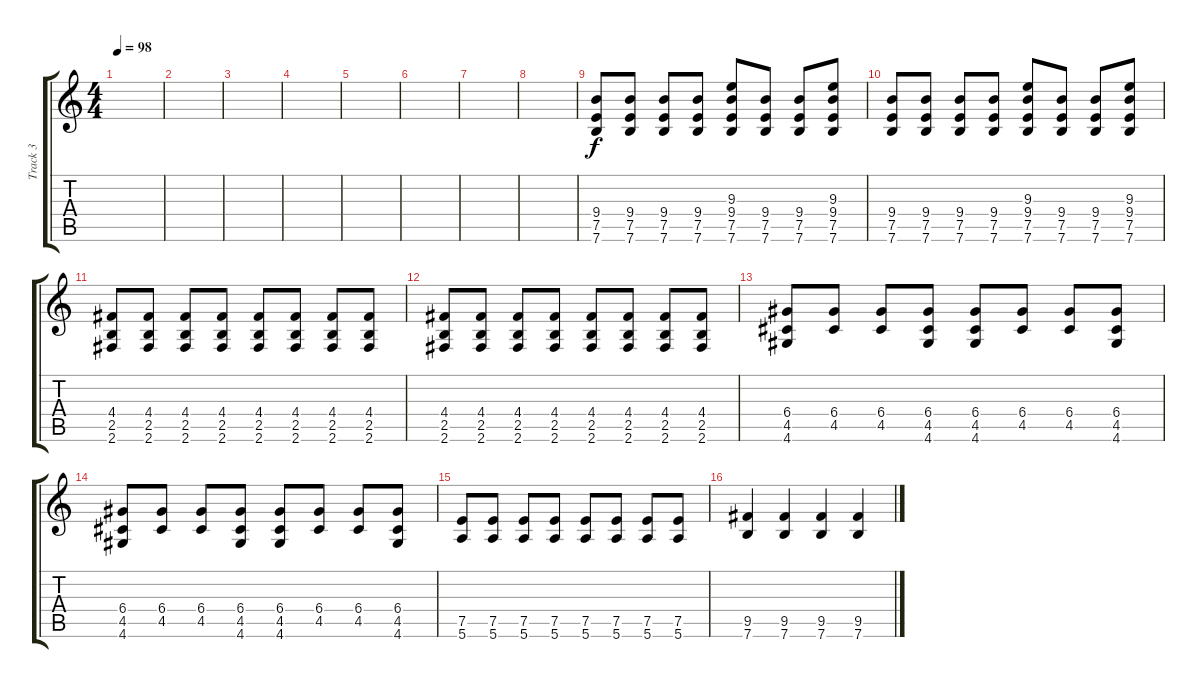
\track ("Track 3" "Track 3") {instrument distortionguitar}
\staff {score tabs}
\tuning (E4 B3 G3 D3 A2 E2) {hide}
\ts (4 4)
\tempo 98
\clef g2
\ks c
|
|
|
|
|
|
|
|
(9.4 7.5 7.6).8 (9.4 7.5 7.6).8 (9.4 7.5 7.6).8 (9.4 7.5 7.6).8 (9.3 9.4 7.5 7.6).8 (9.4 7.5 7.6).8 (9.4 7.5 7.6).8 (9.3 9.4 7.5 7.6).8 |
(9.4 7.5 7.6).8 (9.4 7.5 7.6).8 (9.4 7.5 7.6).8 (9.4 7.5 7.6).8 (9.3 9.4 7.5 7.6).8 (9.4 7.5 7.6).8 (9.4 7.5 7.6).8 (9.3 9.4 7.5 7.6).8 |
(4.4 2.5 2.6).8 (4.4 2.5 2.6).8 (4.4 2.5 2.6).8 (4.4 2.5 2.6).8 (4.4 2.5 2.6).8 (4.4 2.5 2.6).8 (4.4 2.5 2.6).8 (4.4 2.5 2.6).8 |
(4.4 2.5 2.6).8 (4.4 2.5 2.6).8 (4.4 2.5 2.6).8 (4.4 2.5 2.6).8 (4.4 2.5 2.6).8 (4.4 2.5 2.6).8 (4.4 2.5 2.6).8 (4.4 2.5 2.6).8 |
(6.4 4.5 4.6).8 (6.4 4.5).8 (6.4 4.5).8 (6.4 4.5 4.6).8 (6.4 4.5 4.6).8 (6.4 4.5).8 (6.4 4.5).8 (6.4 4.5 4.6).8 |
(6.4 4.5 4.6).8 (6.4 4.5).8 (6.4 4.5).8 (6.4 4.5 4.6).8 (6.4 4.5 4.6).8 (6.4 4.5).8 (6.4 4.5).8 (6.4 4.5 4.6).8 |
(7.5 5.6).8 (7.5 5.6).8 (7.5 5.6).8 (7.5 5.6).8 (7.5 5.6).8 (7.5 5.6).8 (7.5 5.6).8 (7.5 5.6).8 |
(9.5 7.6).4 (9.5 7.6).4 (9.5 7.6).4 (9.5 7.6).4
